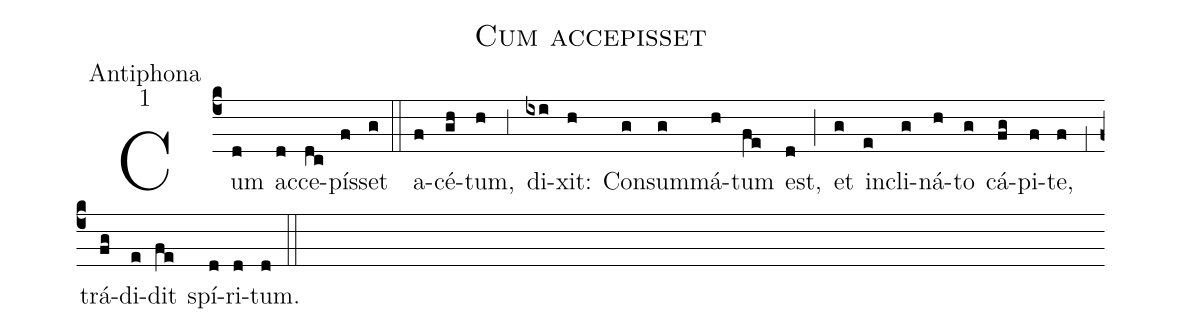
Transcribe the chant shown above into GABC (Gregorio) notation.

name:Cum accepisset;
office-part:Antiphona;
mode:1;
%%
(c4) Cum(d) ac(d)ce(dc)pís(f)set(g) (::)
a(f)cé(gh)tum,(h) (,3) di(ixi)xit:(h) Con(g)sum(g)má(h)tum(fe) est,(d) (;) et(g) in(e)cli(g)ná(h)to(g) cá(fg)pi(f)te,(f) (,1) trá(fg)di(e)dit(fe) spí(d)ri(d)tum.(d) (::)
